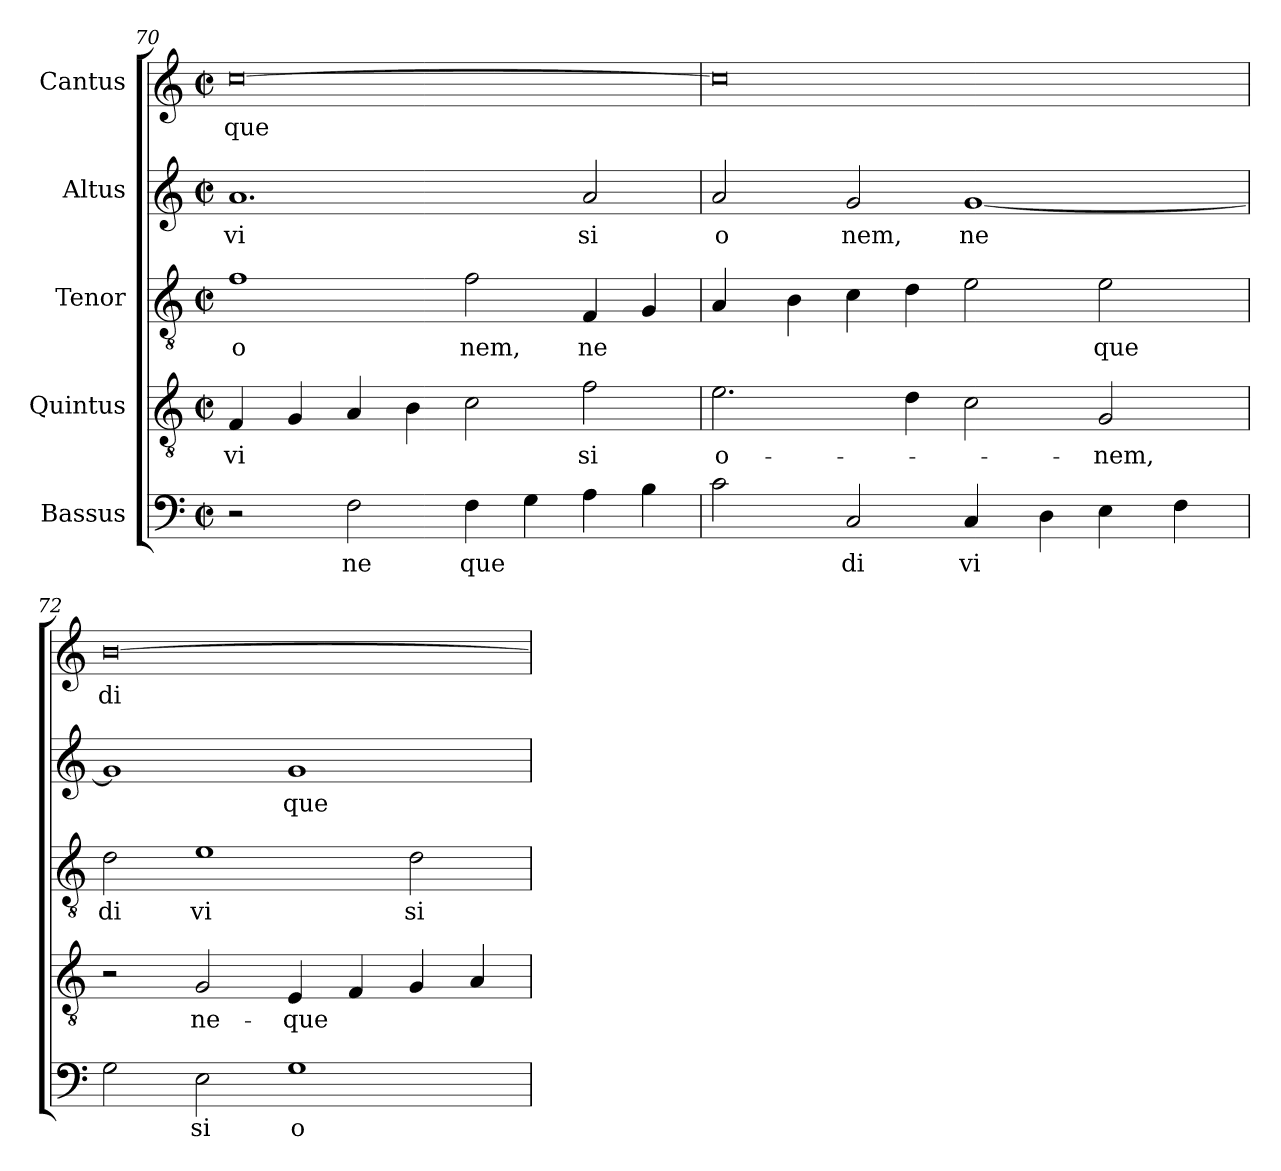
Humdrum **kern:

**kern	**text	**kern	**text	**kern	**text	**kern	**text	**kern	**text
*part5	*part5	*part4	*part4	*part3	*part3	*part2	*part2	*part1	*part1
*staff5	*staff5	*staff4	*staff4	*staff3	*staff3	*staff2	*staff2	*staff1	*staff1
*I"Bassus	*	*I"Quintus	*	*I"Tenor	*	*I"Altus	*	*I"Cantus	*
*clefF4	*	*clefGv2	*	*clefGv2	*	*clefG2	*	*clefG2	*
*	*	*k[]	*	*	*	*	*	*	*
*	*	*C:	*	*	*	*	*	*	*
*M2/2	*	*M2/2	*	*M2/2	*	*M2/2	*	*M2/2	*
*met(c|)	*	*met(c|)	*	*met(c|)	*	*met(c|)	*	*met(c|)	*
=70	=70	=70	=70	=70	=70	=70	=70	=70	=70
!	!	!	!LO:LY:b:cj	!	!LO:LY:b:cj	!	!LO:LY:b:cj	!	!LO:LY:b:cj
2r	.	4F/	vi	1f	o	1.a	vi	[<0cc	que
.	.	4G/	.	.	.	.	.	.	.
!	!LO:LY:b:cj	!	!	!	!	!	!	!	!
2F\	ne	4A/	.	.	.	.	.	.	.
.	.	4B\	.	.	.	.	.	.	.
!	!LO:LY:b	!	!	!	!LO:LY:b:cj	!	!	!	!
4F\	que	2c\	.	2f\	nem,	.	.	.	.
4G\	.	.	.	.	.	.	.	.	.
!	!	!	!LO:LY:b:cj	!	!LO:LY:b:cj	!	!LO:LY:b:cj	!	!
4A\	.	2f\	si	4F/	ne	2a/	si	.	.
4B\	.	.	.	4G/	.	.	.	.	.
!!LO:PB:g=z
=71	=71	=71	=71	=71	=71	=71	=71	=71	=71
!	!	!	!LO:LY:b:cj	!	!	!	!LO:LY:b:cj	!	!
*	*	*	*	*^	*	*	*	*	*
2c\	.	2.e\	o-	4A/	8.ryy	.	2a/	o	0cc]	.
.	.	.	.	.	1ryy	.	.	.	.	.
.	.	.	.	4B\	.	.	.	.	.	.
!	!LO:LY:b:cj	!	!	!	!	!	!	!LO:LY:b:cj	!	!
2C/	di	.	.	4c\	.	.	2g/	nem,	.	.
.	.	4d\	.	4d\	.	.	.	.	.	.
!	!LO:LY:b:cj	!	!	!	!	!	!	!LO:LY:b:cj	!	!
4C/	vi	2c\	.	2e\	.	.	[<1g	ne	.	.
.	.	.	.	.	2ryy	.	.	.	.	.
4D\	.	.	.	.	.	.	.	.	.	.
!	!	!	!LO:LY:b:cj	!	!	!LO:LY:b:cj	!	!	!	!
4E\	.	2G/	-nem,	2e\	.	que	.	.	.	.
.	.	.	.	.	4ryy	.	.	.	.	.
4F\	.	.	.	.	.	.	.	.	.	.
.	.	.	.	.	16ryy	.	.	.	.	.
=72	=72	=72	=72	=72	=72	=72	=72	=72	=72	=72
!	!	!	!	!	!	!LO:LY:b:cj	!	!	!	!LO:LY:b:cj
*	*	*	*	*v	*v	*	*	*	*	*
2G\	.	2r	.	2d\	di	1g]	.	[>0b	di
!	!LO:LY:b:cj	!	!LO:LY:b:cj	!	!LO:LY:b:cj	!	!	!	!
2E\	si	2G/	ne-	1e	vi	.	.	.	.
!	!LO:LY:b:cj	!	!LO:LY:b	!	!	!	!LO:LY:b:cj	!	!
1G	o	4E/	-que	.	.	1g	que	.	.
.	.	4F/	.	.	.	.	.	.	.
!	!	!	!	!	!LO:LY:b:cj	!	!	!	!
.	.	4G/	.	2d\	si	.	.	.	.
.	.	4A/	.	.	.	.	.	.	.
=	=	=	=	=	=	=	=	=	=
*-	*-	*-	*-	*-	*-	*-	*-	*-	*-
